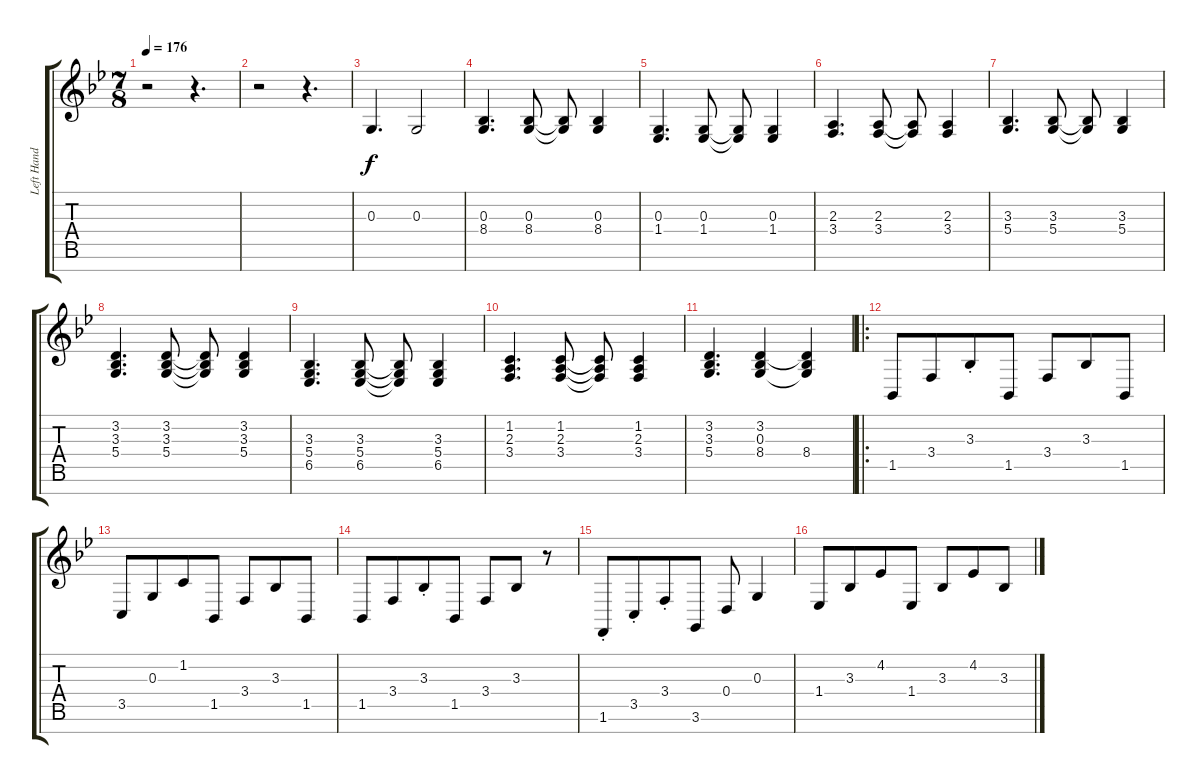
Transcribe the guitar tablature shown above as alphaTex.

\track ("Left Hand" "Left Hand") {instrument acousticgrandpiano}
\staff {score tabs}
\tuning (E4 B3 G3 D3 A2 E2 B1) {hide}
\ts (7 8)
\tempo 176
\clef g2
\ks bb
r.2{dy f} r.4{d} |
r.2 r.4{d} |
0.3.4{d} 0.3.2 |
(0.3 8.4).4{d} (0.3 8.4).8 (0.3{t} 8.4{t}).8 (0.3 8.4).4 |
(0.3 1.4).4{d} (0.3 1.4).8 (0.3{t} 1.4{t}).8 (0.3 1.4).4 |
(2.3 3.4).4{d} (2.3 3.4).8 (2.3{t} 3.4{t}).8 (2.3 3.4).4 |
(3.3 5.4).4{d} (3.3 5.4).8 (3.3{t} 5.4{t}).8 (3.3 5.4).4 |
(3.2 3.3 5.4).4{d} (3.2 3.3 5.4).8 (3.2{t} 3.3{t} 5.4{t}).8 (3.2 3.3 5.4).4 |
(3.3 5.4 6.5).4{d} (3.3 5.4 6.5).8 (3.3{t} 5.4{t} 6.5{t}).8 (3.3 5.4 6.5).4 |
(1.2 2.3 3.4).4{d} (1.2 2.3 3.4).8 (1.2{t} 2.3{t} 3.4{t}).8 (1.2 2.3 3.4).4 |
(3.2 3.3 5.4).4{d} (3.2 0.3 8.4).4 (3.2{t} 0.3{t} 8.4).4 |
\ro
1.5.8 3.4.8 3.3{st}.8 1.5.8 3.4.8 3.3.8 1.5.8 |
3.5.8 0.3.8 1.2.8 1.5.8 3.4.8 3.3.8 1.5.8 |
1.5.8 3.4.8 3.3{st}.8 1.5.8 3.4.8 3.3.8 r.8 |
1.6{st}.8 3.5{st}.8 3.4{st}.8 3.6.8 0.4.8 0.3.4 |
1.4.8 3.3.8 4.2.8 1.4.8 3.3.8 4.2.8 3.3.8
